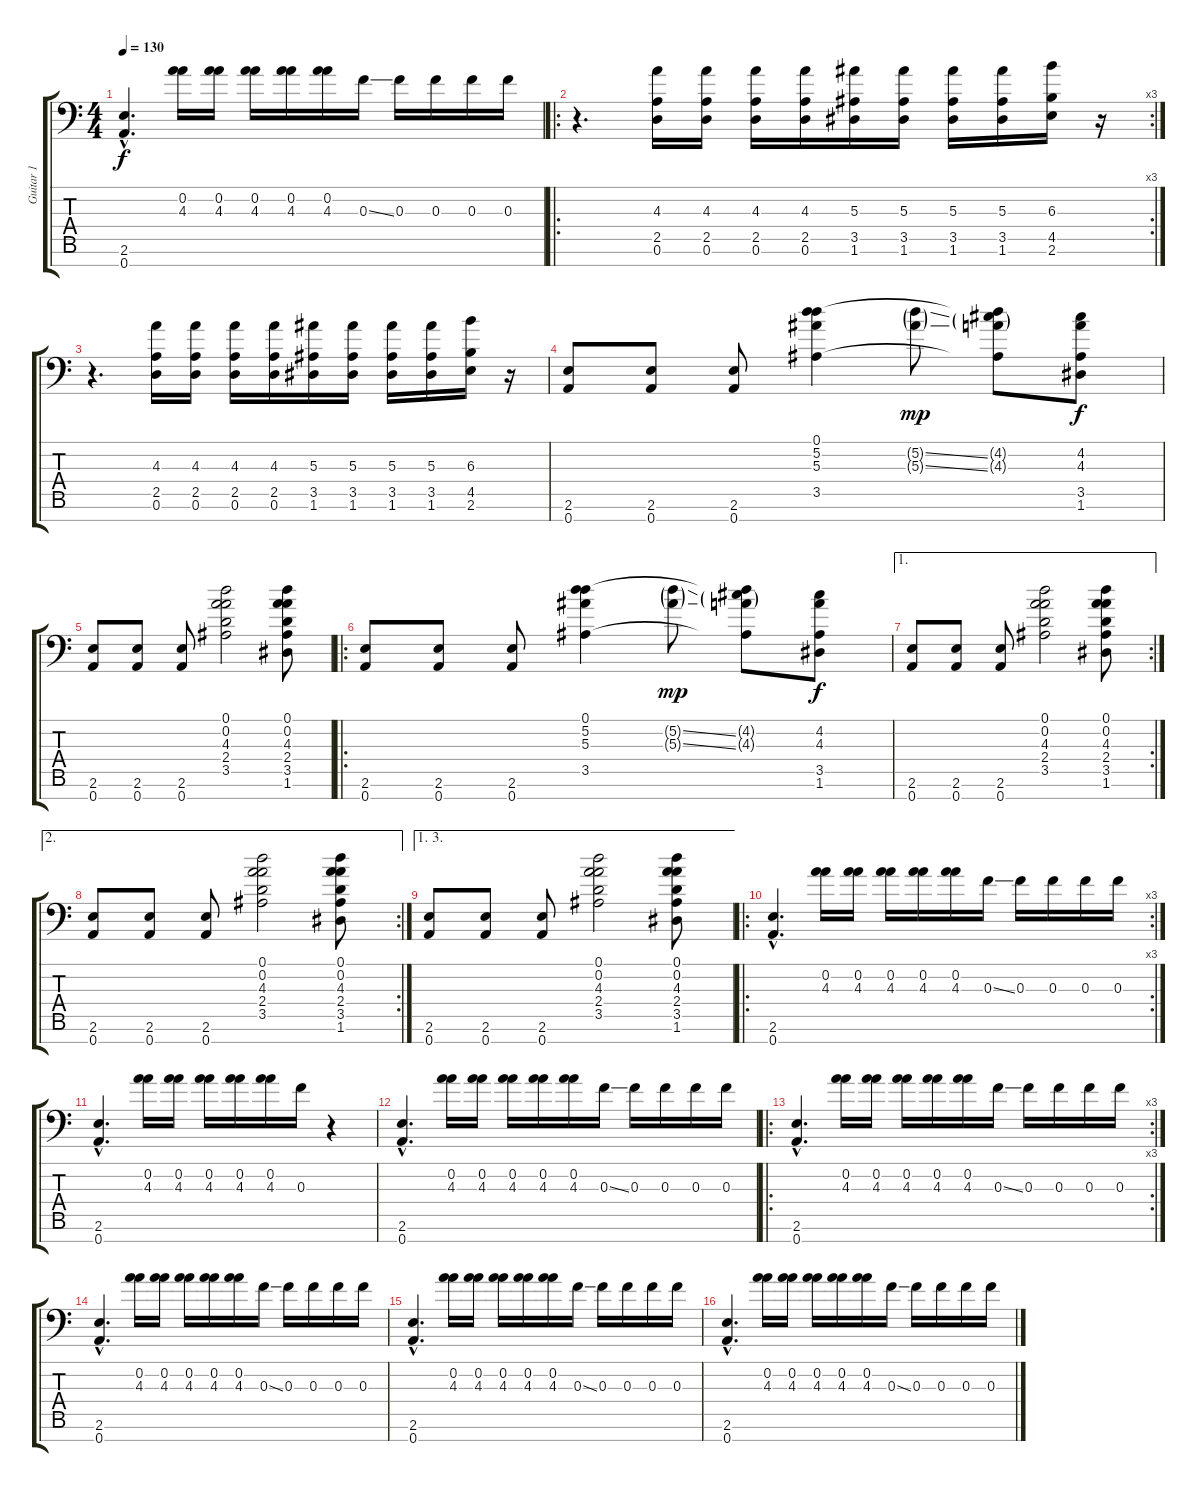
\track ("Guitar 1" "Guitar 1") {instrument distortionguitar}
\staff {score tabs}
\tuning (D4 A3 F3 C3 G2 D2 A1) {hide}
\ts (4 4)
\tempo 130
\clef f4
\ks c
(2.6{hac} 0.7{hac}).4{d dy f} (0.2 4.3).16 (0.2 4.3).16 (0.2 4.3).16 (0.2 4.3).16 (0.2 4.3).16 0.3{ss}.16 0.3.16 0.3.16 0.3.16 0.3.16 |
\ro
\rc 3
r.4{d} (4.3 2.5 0.6).16 (4.3 2.5 0.6).16 (4.3 2.5 0.6).16 (4.3 2.5 0.6).16 (5.3 3.5 1.6).16 (5.3 3.5 1.6).16 (5.3 3.5 1.6).16 (5.3 3.5 1.6).16 (6.3 4.5 2.6).16 r.16 |
r.4{d} (4.3 2.5 0.6).16 (4.3 2.5 0.6).16 (4.3 2.5 0.6).16 (4.3 2.5 0.6).16 (5.3 3.5 1.6).16 (5.3 3.5 1.6).16 (5.3 3.5 1.6).16 (5.3 3.5 1.6).16 (6.3 4.5 2.6).16 r.16 |
(2.6 0.7).8 (2.6 0.7).8 (2.6 0.7).8 (0.1 5.2 5.3 3.5).4 (5.2{ss g} 5.3{ss g}).8{dy mp} (0.1{t} 4.2{g} 4.3{g} 3.5{t}).8 (4.2 4.3 3.5 1.6).8{dy f} |
(2.6 0.7).8 (2.6 0.7).8 (2.6 0.7).8 (0.1 0.2 4.3 2.4 3.5).2 (0.1 0.2 4.3 2.4 3.5 1.6).8 |
\ro
(2.6 0.7).8 (2.6 0.7).8 (2.6 0.7).8 (0.1 5.2 5.3 3.5).4 (5.2{ss g} 5.3{ss g}).8{dy mp} (0.1{t} 4.2{g} 4.3{g} 3.5{t}).8 (4.2 4.3 3.5 1.6).8{dy f} |
\ae 1
\rc 2
(2.6 0.7).8 (2.6 0.7).8 (2.6 0.7).8 (0.1 0.2 4.3 2.4 3.5).2 (0.1 0.2 4.3 2.4 3.5 1.6).8 |
\ae 2
\rc 2
(2.6 0.7).8 (2.6 0.7).8 (2.6 0.7).8 (0.1 0.2 4.3 2.4 3.5).2 (0.1 0.2 4.3 2.4 3.5 1.6).8 |
\ae (1 3)
(2.6 0.7).8 (2.6 0.7).8 (2.6 0.7).8 (0.1 0.2 4.3 2.4 3.5).2 (0.1 0.2 4.3 2.4 3.5 1.6).8 |
\ro
\rc 3
(2.6{hac} 0.7{hac}).4{d} (0.2 4.3).16 (0.2 4.3).16 (0.2 4.3).16 (0.2 4.3).16 (0.2 4.3).16 0.3{ss}.16 0.3.16 0.3.16 0.3.16 0.3.16 |
(2.6{hac} 0.7{hac}).4{d} (0.2 4.3).16 (0.2 4.3).16 (0.2 4.3).16 (0.2 4.3).16 (0.2 4.3).16 0.3.16 r.4 |
(2.6{hac} 0.7{hac}).4{d} (0.2 4.3).16 (0.2 4.3).16 (0.2 4.3).16 (0.2 4.3).16 (0.2 4.3).16 0.3{ss}.16 0.3.16 0.3.16 0.3.16 0.3.16 |
\ro
\rc 3
(2.6{hac} 0.7{hac}).4{d} (0.2 4.3).16 (0.2 4.3).16 (0.2 4.3).16 (0.2 4.3).16 (0.2 4.3).16 0.3{ss}.16 0.3.16 0.3.16 0.3.16 0.3.16 |
(2.6{hac} 0.7{hac}).4{d} (0.2 4.3).16 (0.2 4.3).16 (0.2 4.3).16 (0.2 4.3).16 (0.2 4.3).16 0.3{ss}.16 0.3.16 0.3.16 0.3.16 0.3.16 |
(2.6{hac} 0.7{hac}).4{d} (0.2 4.3).16 (0.2 4.3).16 (0.2 4.3).16 (0.2 4.3).16 (0.2 4.3).16 0.3{ss}.16 0.3.16 0.3.16 0.3.16 0.3.16 |
(2.6{hac} 0.7{hac}).4{d} (0.2 4.3).16 (0.2 4.3).16 (0.2 4.3).16 (0.2 4.3).16 (0.2 4.3).16 0.3{ss}.16 0.3.16 0.3.16 0.3.16 0.3.16
